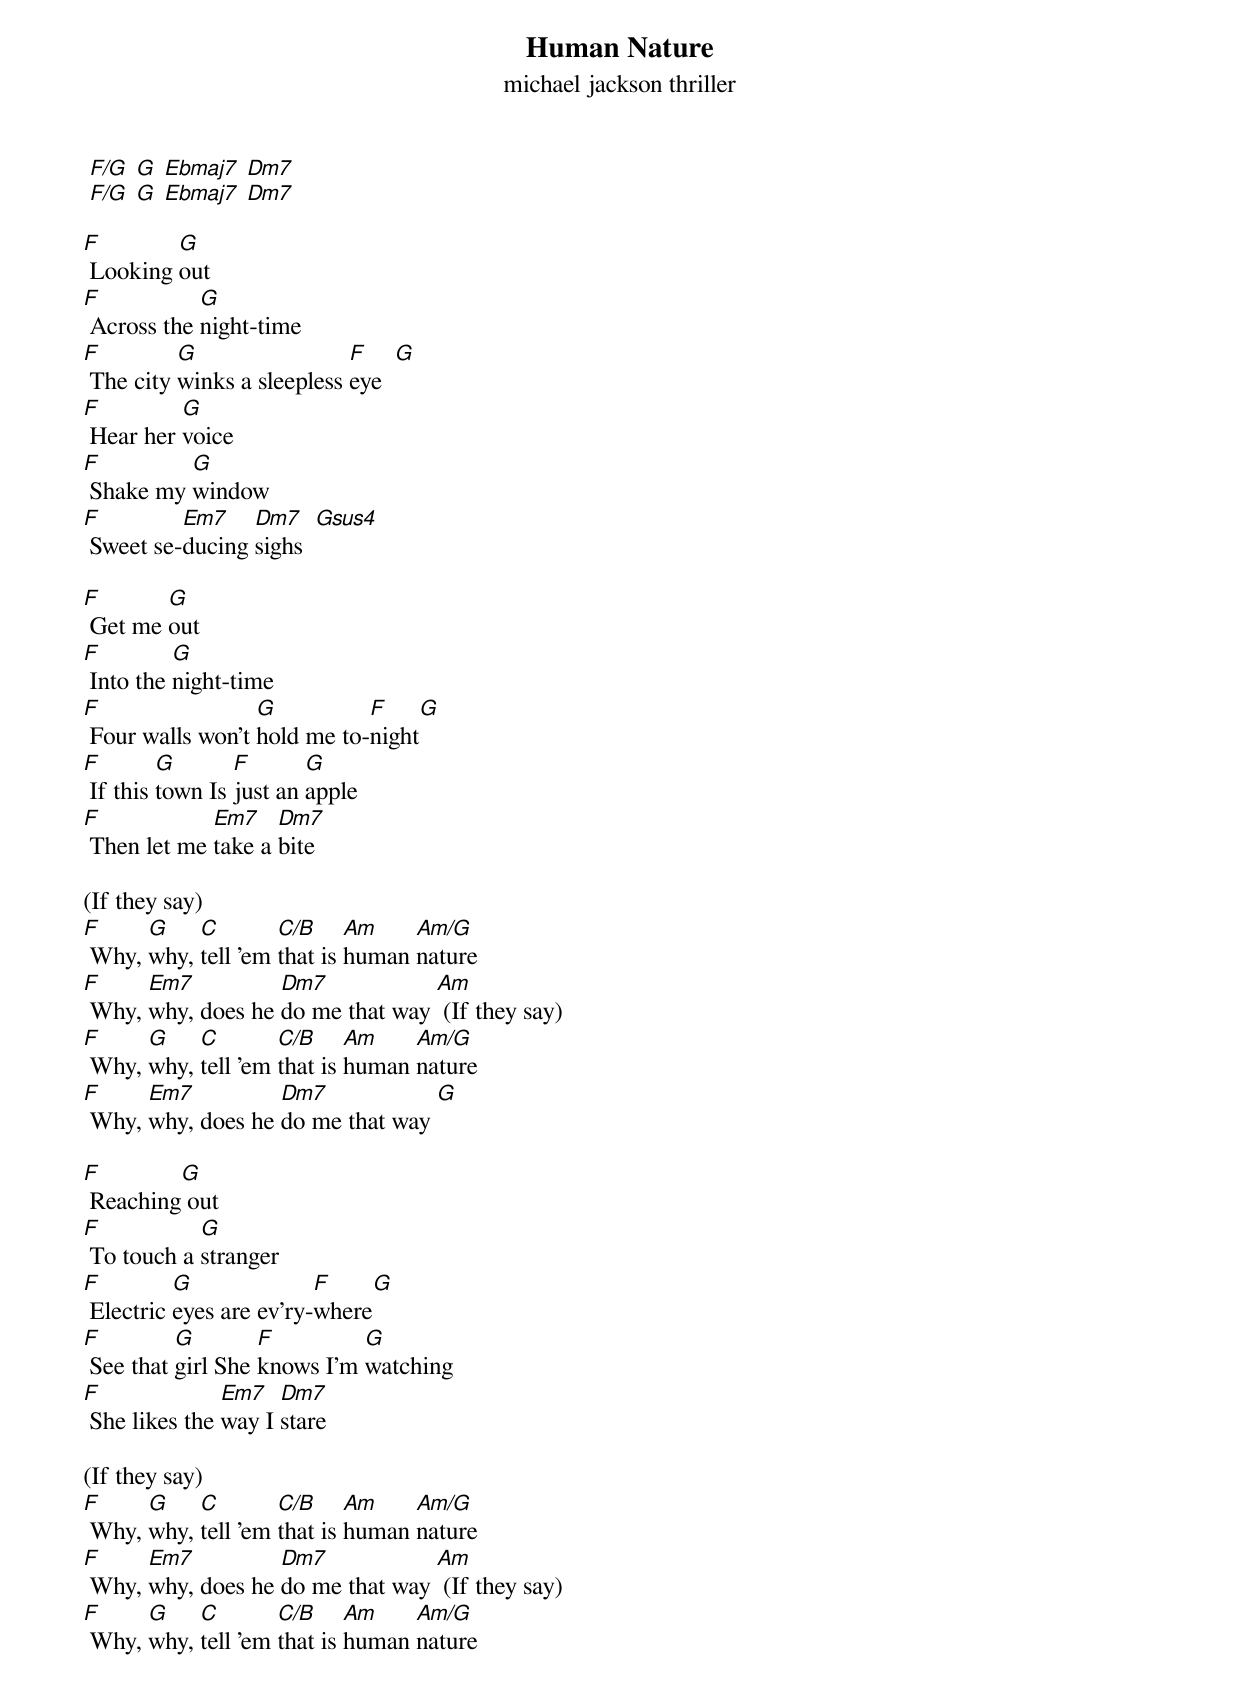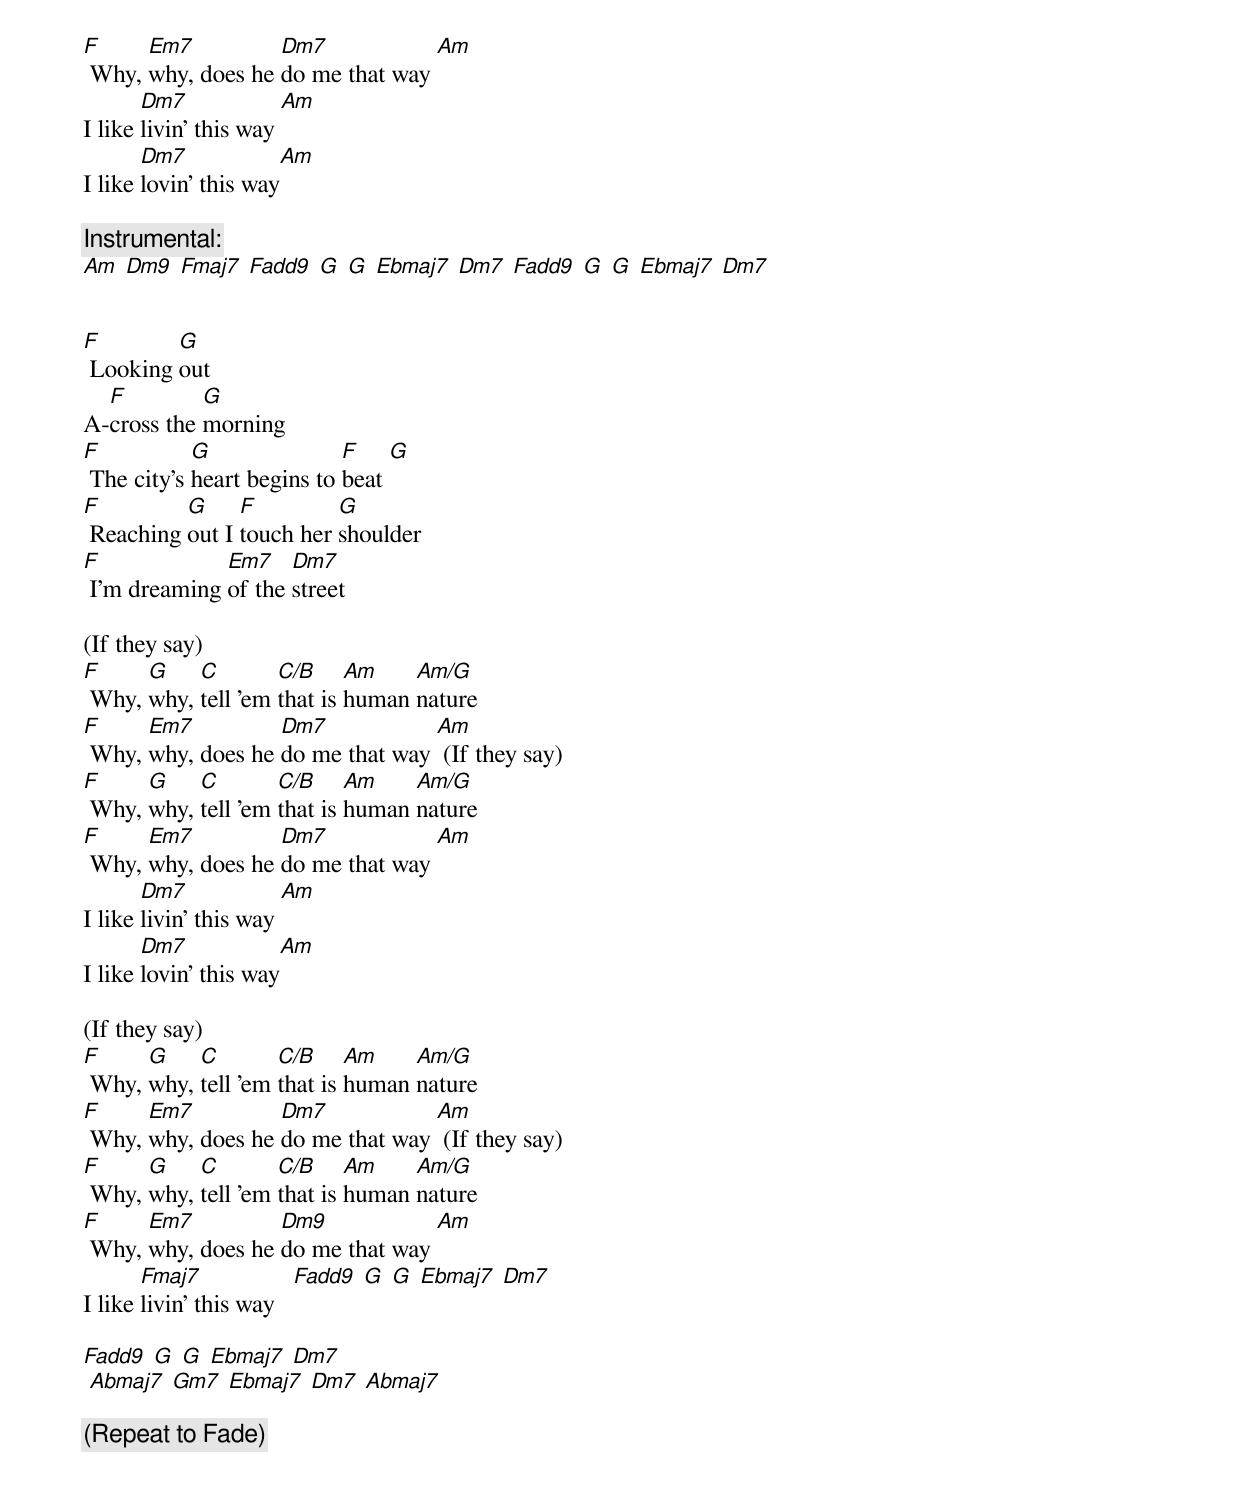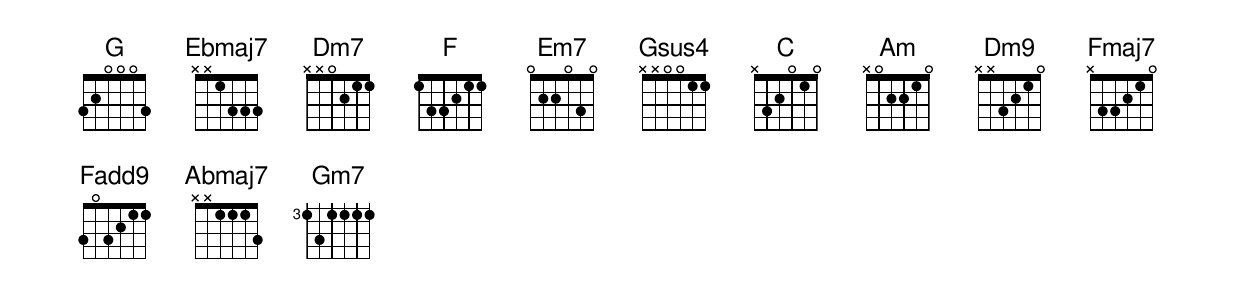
{title: Human Nature}
{subtitle: michael jackson thriller}

 [F/G] [G] [Ebmaj7] [Dm7]
 [F/G] [G] [Ebmaj7] [Dm7]

[F] Looking [G]out
[F] Across the [G]night-time
[F] The city [G]winks a sleepless [F]eye  [G]
[F] Hear her [G]voice
[F] Shake my [G]window
[F] Sweet se-[Em7]ducing [Dm7]sighs  [Gsus4]

[F] Get me [G]out
[F] Into the [G]night-time
[F] Four walls won't [G]hold me to-[F]night[G]
[F] If this [G]town Is [F]just an [G]apple
[F] Then let me [Em7]take a [Dm7]bite

(If they say)
[F] Why, [G]why, [C]tell 'em [C/B]that is [Am]human [Am/G]nature
[F] Why, [Em7]why, does he [Dm7]do me that way [Am] (If they say)
[F] Why, [G]why, [C]tell 'em [C/B]that is [Am]human [Am/G]nature
[F] Why, [Em7]why, does he [Dm7]do me that way [G]

[F] Reaching[G] out
[F] To touch a [G]stranger
[F] Electric [G]eyes are ev'ry-[F]where[G]
[F] See that [G]girl She [F]knows I'm [G]watching
[F] She likes the [Em7]way I [Dm7]stare

(If they say)
[F] Why, [G]why, [C]tell 'em [C/B]that is [Am]human [Am/G]nature
[F] Why, [Em7]why, does he [Dm7]do me that way [Am] (If they say)
[F] Why, [G]why, [C]tell 'em [C/B]that is [Am]human [Am/G]nature
[F] Why, [Em7]why, does he [Dm7]do me that way [Am]
I like [Dm7]livin' this way [Am]
I like [Dm7]lovin' this way[Am]

{c:Instrumental: }
[Am] [Dm9] [Fmaj7] [Fadd9] [G] [G] [Ebmaj7] [Dm7] [Fadd9] [G] [G] [Ebmaj7] [Dm7]


[F] Looking [G]out
A-[F]cross the [G]morning
[F] The city's [G]heart begins to [F]beat [G]
[F] Reaching [G]out I [F]touch her [G]shoulder
[F] I'm dreaming [Em7]of the [Dm7]street

(If they say)
[F] Why, [G]why, [C]tell 'em [C/B]that is [Am]human [Am/G]nature
[F] Why, [Em7]why, does he [Dm7]do me that way [Am] (If they say)
[F] Why, [G]why, [C]tell 'em [C/B]that is [Am]human [Am/G]nature
[F] Why, [Em7]why, does he [Dm7]do me that way [Am]
I like [Dm7]livin' this way [Am]
I like [Dm7]lovin' this way[Am]

(If they say)
[F] Why, [G]why, [C]tell 'em [C/B]that is [Am]human [Am/G]nature
[F] Why, [Em7]why, does he [Dm7]do me that way [Am] (If they say)
[F] Why, [G]why, [C]tell 'em [C/B]that is [Am]human [Am/G]nature
[F] Why, [Em7]why, does he [Dm9]do me that way [Am]
I like [Fmaj7]livin' this way   [Fadd9] [G] [G] [Ebmaj7] [Dm7]

[Fadd9] [G] [G] [Ebmaj7] [Dm7]
 [Abmaj7] [Gm7] [Ebmaj7] [Dm7] [Abmaj7]

{c:(Repeat to Fade)}
